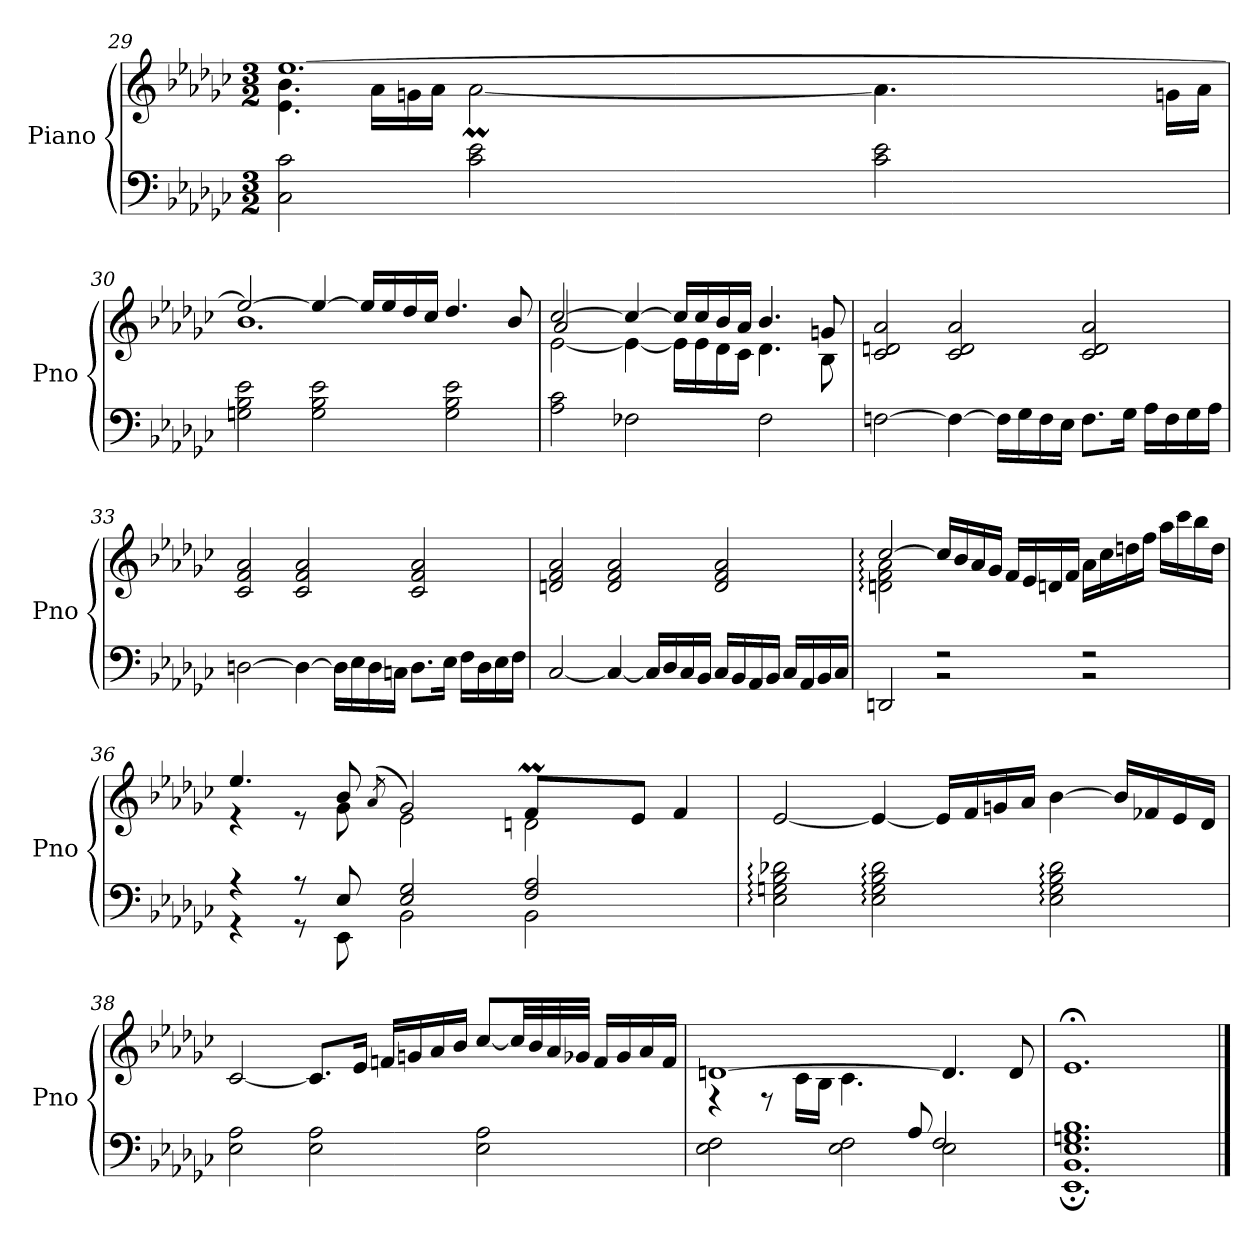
**kern	**kern
*part1	*part1
*staff2	*staff1
*I"Piano	*
*I'Pno	*
*clefF4	*clefG2
*k[b-e-a-d-g-c-]	*k[b-e-a-d-g-c-]
*G-:	*G-:
*M3/2	*M3/2
=29	=29
*	*^
*	*	*^
2C-\ 2c-\	[1.ee-	4.e-\ 4.b-\	2ryy
*	*	*Xtuplet	*
.	.	24a-\LL	.
.	.	24gn\	.
.	.	24a-\JJ	.
2c-\ 2e-\	.	[2a-M\	32b-yy
.	.	.	32a-yy
.	.	.	32b-yy
.	.	.	32a-yy
.	.	.	32b-yy
.	.	.	32a-yy
.	.	.	32b-yy
.	.	.	32a-yy
.	.	.	32b-yy
.	.	.	32a-yy
.	.	.	32b-yy
.	.	.	32a-yy
.	.	.	32b-yy
.	.	.	32a-yy
.	.	.	32b-yy
.	.	.	32a-yy
2c-\ 2e-\	.	4.a-\]	32b-yy
.	.	.	32a-yy
.	.	.	32b-yy
.	.	.	32a-yy
.	.	.	32b-yy
.	.	.	32a-yy
.	.	.	32b-yy
.	.	.	32a-yy
.	.	.	32b-yy
.	.	.	[32a-yy
.	.	.	16a-yy]
.	.	16gn\LL	8ryy
.	.	16a-\JJ	.
*	*	*v	*v
!!LO:PB:g=z
=30	=30	=30
2Gn\ 2B-\ 2e-\	2ee-/_	1.b-
2G\ 2B-\ 2e-\	4ee-/_	.
.	16ee-/LL]	.
.	16ee-/	.
.	16dd-/	.
.	16cc-/JJ	.
2G\ 2B-\ 2e-\	4.dd-/	.
.	8b-/	.
=31	=31	=31
*	*	*^
2A-\ 2c-\	[2cc-/	[2e-\	2a-/
2F-X\	4cc-/_	4e-\_	1ryy
.	16cc-/LL]	16e-\LL]	.
.	16cc-/	16e-\	.
.	16b-/	16d-\	.
.	16a-/JJ	16c-\JJ	.
2F-\	4.b-/	4.d-\	.
.	8gn/	8B-\	.
*	*v	*v	*v
=32	=32
[2Fn\	2c-/ 2dn/ 2a-/
4F\_	2c-/ 2d/ 2a-/
16F\LL]	.
16G-\	.
16F\	.
16E-\JJ	.
8.F\L	2c-/ 2d/ 2a-/
16G-\Jk	.
16A-\LL	.
16F\	.
16G-\	.
16A-\JJ	.
!!LO:LB:g=z
=33	=33
[2Dn\	2c-/ 2f/ 2a-/
4D\_	2c-/ 2f/ 2a-/
16D\LL]	.
16E-\	.
16D\	.
16Cn\JJ	.
8.D\L	2c-/ 2f/ 2a-/
16E-\Jk	.
16F\LL	.
16D\	.
16E-\	.
16F\JJ	.
=34	=34
[2C-/	2dn/ 2f/ 2a-/
4C-/_	2d/ 2f/ 2a-/
16C-/LL]	.
16D-/	.
16C-/	.
16BB-/JJ	.
16C-/LL	2d/ 2f/ 2a-/
16BB-/	.
16AA-/	.
16BB-/JJ	.
16C-/LL	.
16AA-/	.
16BB-/	.
16C-/JJ	.
!!LO:LB:g=z
=35	=35
*^	*^
*	*	*	*^
2DDn/	2ryy	[2cc-/	2dn\ 2f\ 2a-\	2dyy: 2fyy: 2a-yy: 2cc-yy:
2rF	2rBB	16cc-/LL]	1ryy	1ryy
.	.	16b-/	.	.
.	.	16a-/	.	.
.	.	16g-/JJ	.	.
.	.	16f/LL	.	.
.	.	16e-/	.	.
.	.	16dn/	.	.
.	.	16f/JJ	.	.
2rF	2rBB	16a-\LL	.	.
.	.	16cc-\	.	.
.	.	16ddn\	.	.
.	.	16ff\JJ	.	.
.	.	16aa-\LL	.	.
.	.	16ccc-\	.	.
.	.	16bb-\	.	.
.	.	16dd\JJ	.	.
=36	=36	=36	=36	=36
4rA	4rGG	4.ee-/	4re	2ryy
8rA	8rGG	.	8re	.
8E-/	8EE-\	8b-/	8g-\	.
.	.	(8qa-/	.	.
2E-/ 2G-/	2BB-\	2g-/)	2e-\	8a-yy
.	.	.	.	4.g-yy
2F/ 2A-/	2BB-\	8fm/L	2dn\	64g-yy
.	.	.	.	64fyy
.	.	.	.	64g-yy
.	.	.	.	[64fyy
.	.	.	.	16fyy]
.	.	8e-/J	.	4.ryy
.	.	4f/	.	.
*v	*v	*	*	*
*	*v	*v	*v
=37	=37
2E-\: 2Gn\: 2B-\: 2d-X\:	[2e-/
2E-\: 2G\: 2B-\: 2d-\:	4e-/_
.	16e-/LL]
.	16f/
.	16gn/
.	16a-/JJ
2E-\: 2G\: 2B-\: 2d-\:	[4b-\
.	16b-/LL]
.	16f-X/
.	16e-/
.	16d-/JJ
!!LO:LB:g=z
=38	=38
2E-\ 2A-\	[2c-/
2E-\ 2A-\	8.c-/L]
.	16e-/Jk
.	16fn/LL
.	16gn/
.	16a-/
.	16b-/JJ
2E-\ 2A-\	[8cc-/L
.	32cc-/LL]
.	32b-/
.	32a-/
.	32g-X/JJJ
.	16f/LL
.	16g-/
.	16a-/
.	16f/JJ
=39	=39
*^	*^
2E-\ 2F\	2..ryy	[1dn	4rF
.	.	.	8rF
.	.	.	16c-\LL
.	.	.	16B-\JJ
2E-\ 2F\	.	.	4.c-\
.	8A-/	.	2ryy
2E-\	2F/	4.d/]	.
.	.	8d/	8ryy
*	*	*v	*v
=40	=40	=40
1.Gn 1.B-	1.EE-; 1.BB-; 1.E-;	1.e-;<
*v	*v	*
==	==
*-	*-
